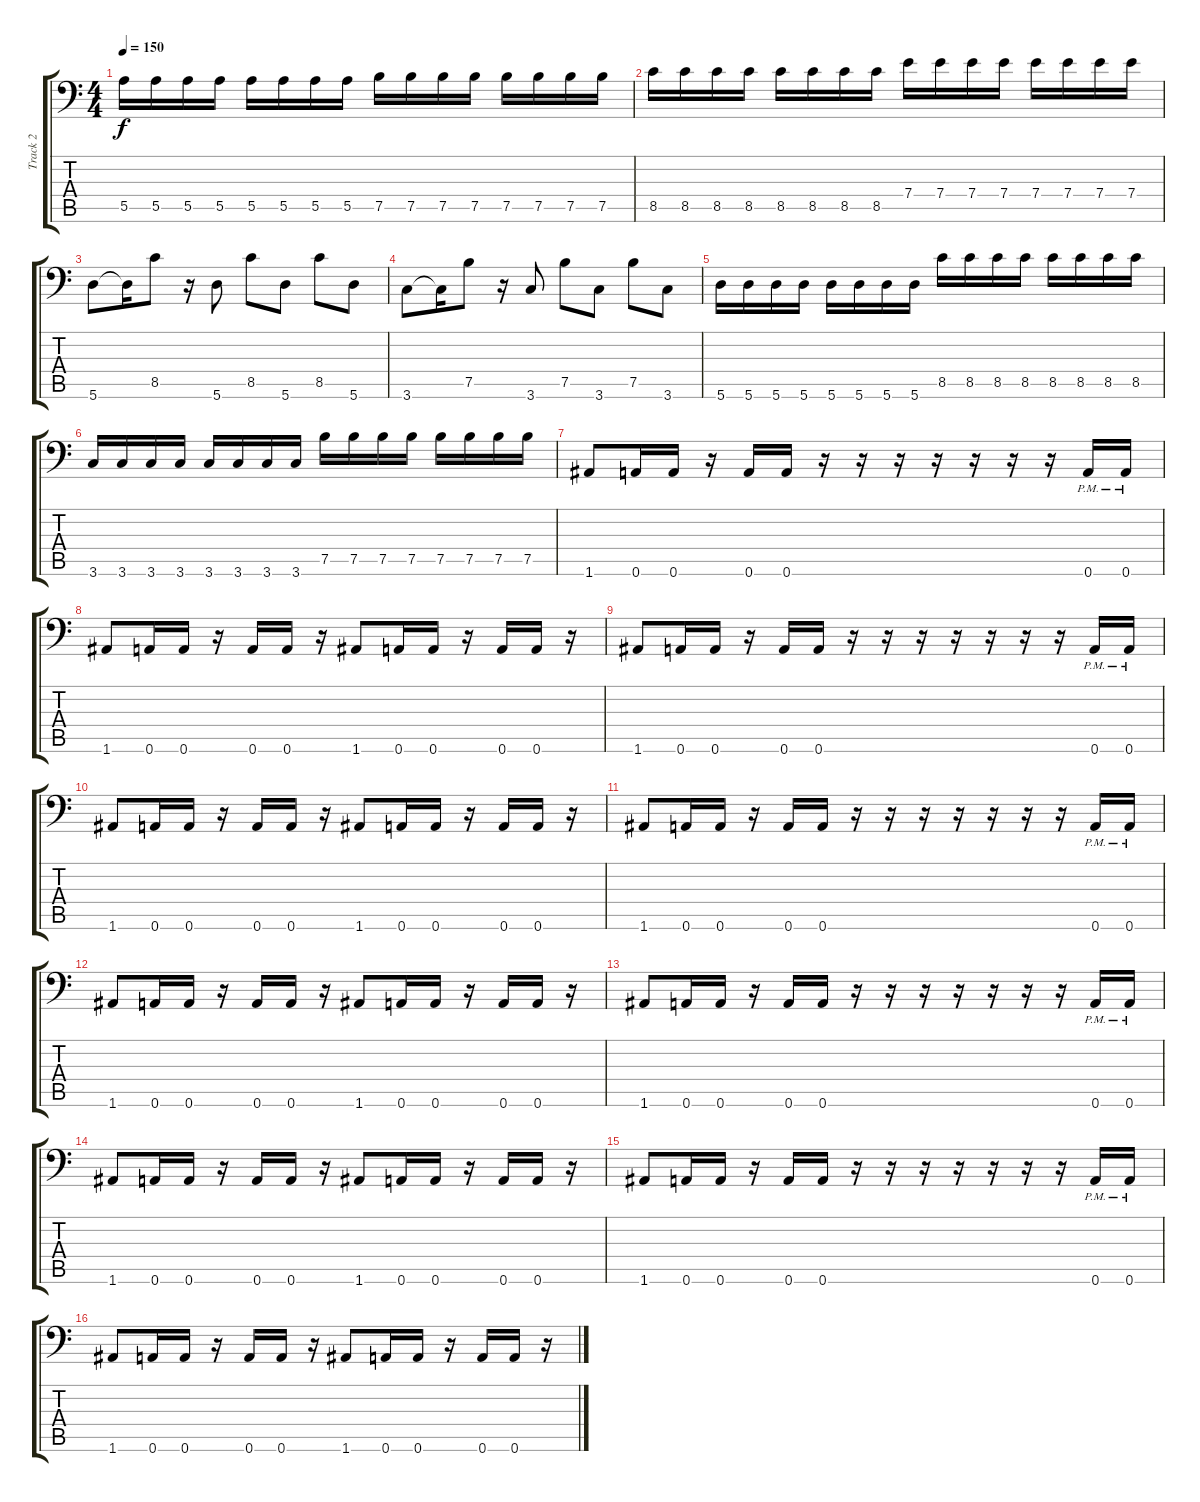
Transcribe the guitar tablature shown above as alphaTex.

\track ("Track 2" "Track 2") {instrument distortionguitar}
\staff {score tabs}
\tuning (B3 Gb3 D3 A2 E2 A1) {hide}
\ts (4 4)
\tempo 150
\clef f4
\ks c
5.5.16{dy f} 5.5.16 5.5.16 5.5.16 5.5.16 5.5.16 5.5.16 5.5.16 7.5.16 7.5.16 7.5.16 7.5.16 7.5.16 7.5.16 7.5.16 7.5.16 |
8.5.16 8.5.16 8.5.16 8.5.16 8.5.16 8.5.16 8.5.16 8.5.16 7.4.16 7.4.16 7.4.16 7.4.16 7.4.16 7.4.16 7.4.16 7.4.16 |
5.6.8 5.6{t}.16 8.5.8 r.16 5.6.8 8.5.8 5.6.8 8.5.8 5.6.8 |
3.6.8 3.6{t}.16 7.5.8 r.16 3.6.8 7.5.8 3.6.8 7.5.8 3.6.8 |
5.6.16 5.6.16 5.6.16 5.6.16 5.6.16 5.6.16 5.6.16 5.6.16 8.5.16 8.5.16 8.5.16 8.5.16 8.5.16 8.5.16 8.5.16 8.5.16 |
3.6.16 3.6.16 3.6.16 3.6.16 3.6.16 3.6.16 3.6.16 3.6.16 7.5.16 7.5.16 7.5.16 7.5.16 7.5.16 7.5.16 7.5.16 7.5.16 |
1.6.8 0.6.16 0.6.16 r.16 0.6.16 0.6.16 r.16 r.16 r.16 r.16 r.16 r.16 r.16 0.6{pm}.16 0.6{pm}.16 |
1.6.8 0.6.16 0.6.16 r.16 0.6.16 0.6.16 r.16 1.6.8 0.6.16 0.6.16 r.16 0.6.16 0.6.16 r.16 |
1.6.8 0.6.16 0.6.16 r.16 0.6.16 0.6.16 r.16 r.16 r.16 r.16 r.16 r.16 r.16 0.6{pm}.16 0.6{pm}.16 |
1.6.8 0.6.16 0.6.16 r.16 0.6.16 0.6.16 r.16 1.6.8 0.6.16 0.6.16 r.16 0.6.16 0.6.16 r.16 |
1.6.8 0.6.16 0.6.16 r.16 0.6.16 0.6.16 r.16 r.16 r.16 r.16 r.16 r.16 r.16 0.6{pm}.16 0.6{pm}.16 |
1.6.8 0.6.16 0.6.16 r.16 0.6.16 0.6.16 r.16 1.6.8 0.6.16 0.6.16 r.16 0.6.16 0.6.16 r.16 |
1.6.8 0.6.16 0.6.16 r.16 0.6.16 0.6.16 r.16 r.16 r.16 r.16 r.16 r.16 r.16 0.6{pm}.16 0.6{pm}.16 |
1.6.8 0.6.16 0.6.16 r.16 0.6.16 0.6.16 r.16 1.6.8 0.6.16 0.6.16 r.16 0.6.16 0.6.16 r.16 |
1.6.8 0.6.16 0.6.16 r.16 0.6.16 0.6.16 r.16 r.16 r.16 r.16 r.16 r.16 r.16 0.6{pm}.16 0.6{pm}.16 |
1.6.8 0.6.16 0.6.16 r.16 0.6.16 0.6.16 r.16 1.6.8 0.6.16 0.6.16 r.16 0.6.16 0.6.16 r.16
